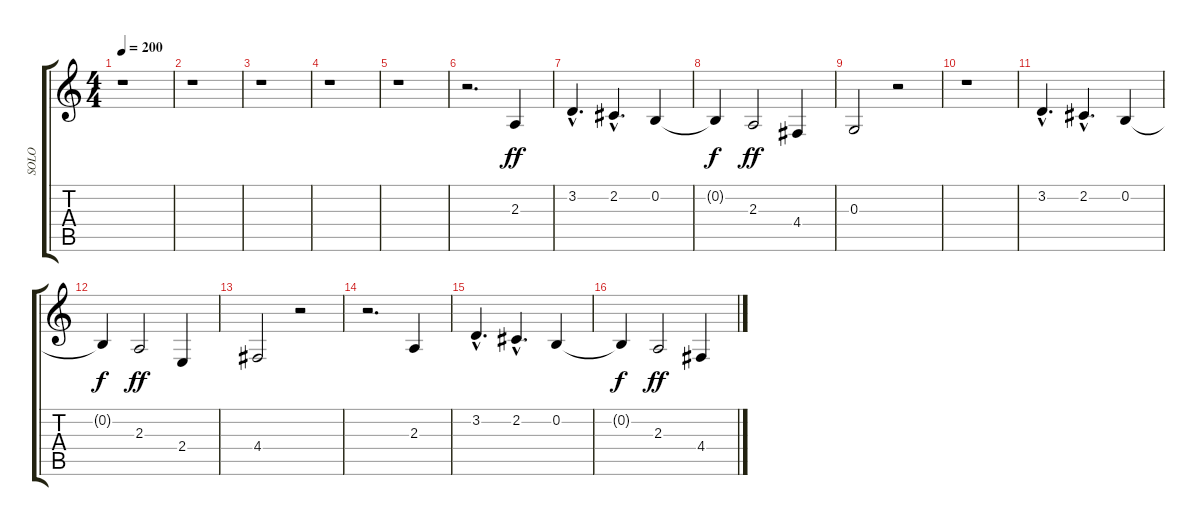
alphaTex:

\track ("SOLO" "SOLO") {instrument flute}
\staff {score tabs}
\tuning (E4 B3 G3 D3 A2 E2) {hide}
\ts (4 4)
\tempo 200
\clef g2
\ks c
r.1{dy ff} |
r.1 |
r.1 |
r.1 |
r.1 |
r.2{d} 2.3.4 |
3.2{hac}.4{d} 2.2{hac}.4{d} 0.2.4 |
0.2{t}.4{dy f} 2.3.2{dy ff} 4.4.4 |
0.3.2 r.2 |
r.1 |
3.2{hac}.4{d} 2.2{hac}.4{d} 0.2.4 |
0.2{t}.4{dy f} 2.3.2{dy ff} 2.4.4 |
4.4.2 r.2 |
r.2{d} 2.3.4 |
3.2{hac}.4{d} 2.2{hac}.4{d} 0.2.4 |
0.2{t}.4{dy f} 2.3.2{dy ff} 4.4.4
